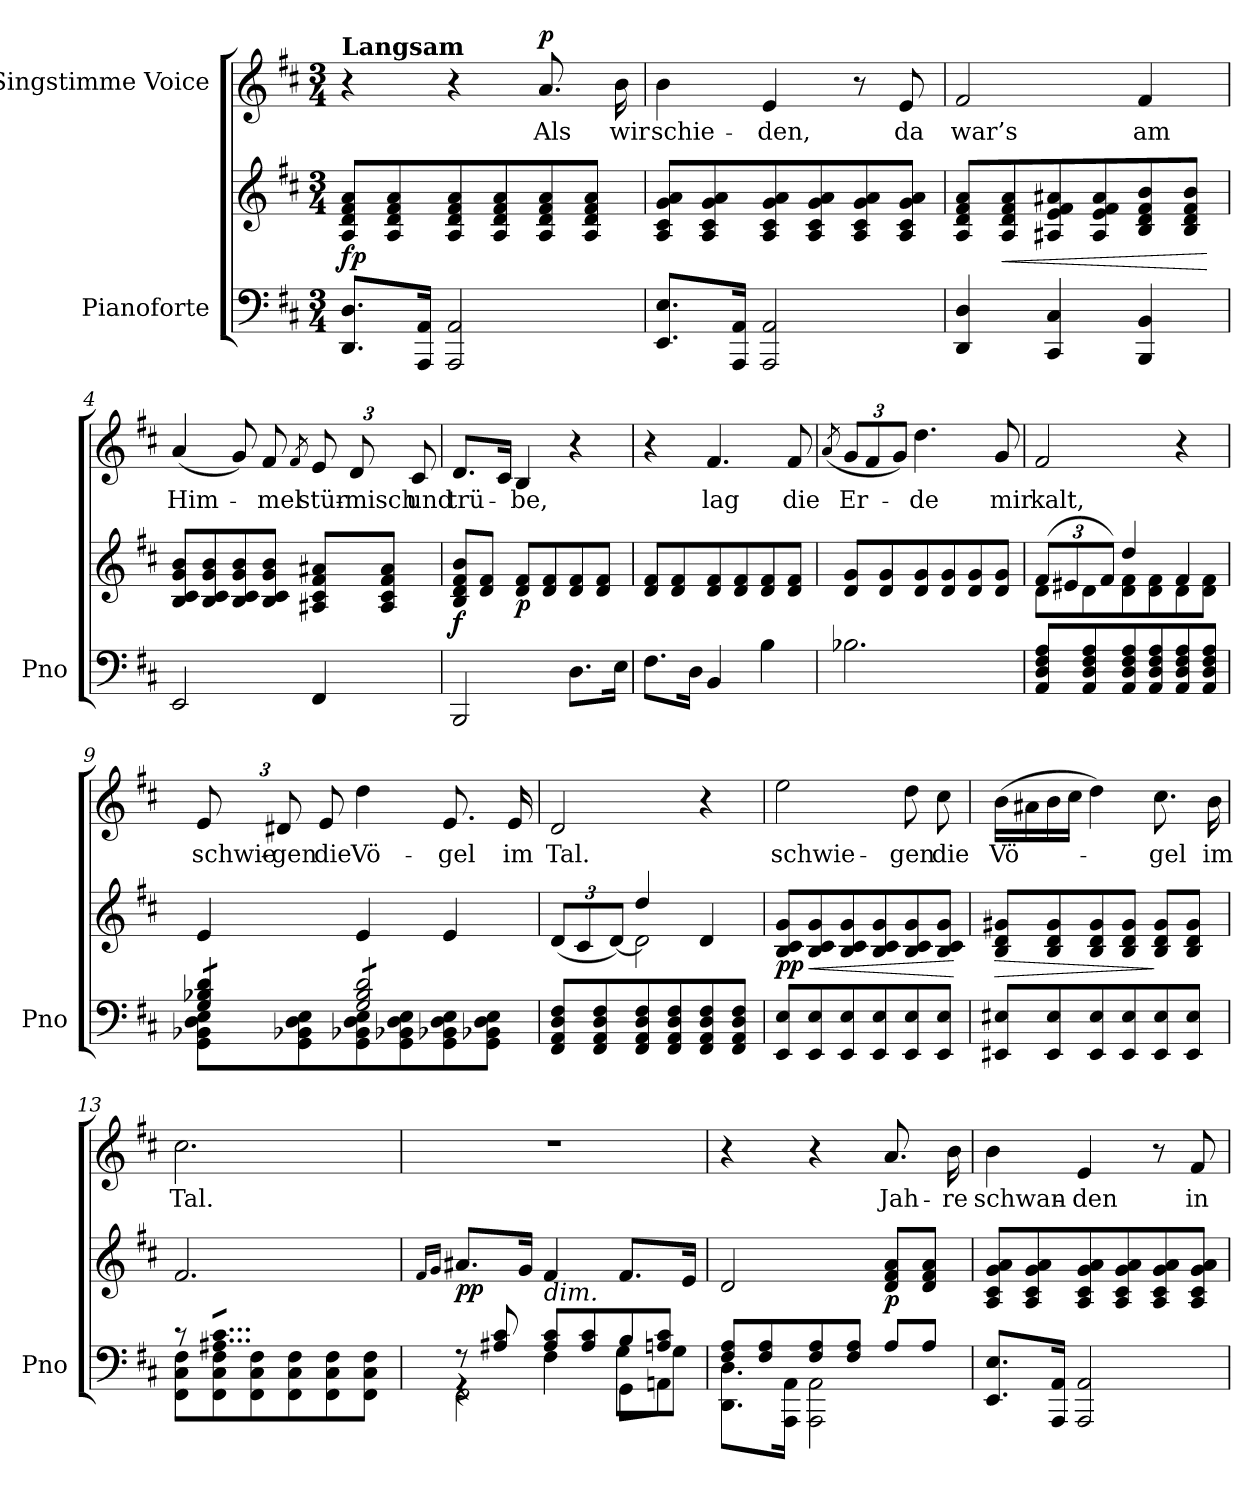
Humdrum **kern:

**kern	**kern	**dynam	**kern	**text	**dynam
*part2	*part2	*part2	*part1	*part1	*part1
*staff3	*staff2	*staff2/3	*staff1	*staff1	*staff1
*I"Pianoforte	*	*	*I"Singstimme Voice	*	*
*I'Pno	*	*	*	*	*
*clefF4	*clefG2	*	*clefG2	*	*
*k[f#c#]	*k[f#c#]	*	*k[f#c#]	*	*
*M3/4	*M3/4	*	*M3/4	*	*
=1	=1	=1	=1	=1	=1
!	!	!	!LO:TX:a:B:t=Langsam	!	!
!	!	!LO:DY:b	!	!	!
8.DD/ 8.D/L	8A/ 8d/ 8f#/ 8a/L	fp	4r	.	.
.	8A/ 8d/ 8f#/ 8a/	.	.	.	.
16AAA/ 16AA/Jk	.	.	.	.	.
2AAA/ 2AA/	8A/ 8d/ 8f#/ 8a/	.	4r	.	.
.	8A/ 8d/ 8f#/ 8a/	.	.	.	.
!	!	!	!	!LO:LY:b	!LO:DY:a
.	8A/ 8d/ 8f#/ 8a/	.	8.a/	Als	p
.	8A/ 8d/ 8f#/ 8a/J	.	.	.	.
!	!	!	!	!LO:LY:b	!
.	.	.	16b\	wir	.
=2	=2	=2	=2	=2	=2
!	!	!	!	!LO:LY:b	!
8.EE/ 8.E/L	8A/ 8c#/ 8g/ 8a/L	.	4b\	schie-	.
.	8A/ 8c#/ 8g/ 8a/	.	.	.	.
16AAA/ 16AA/Jk	.	.	.	.	.
!	!	!	!	!LO:LY:b	!
2AAA/ 2AA/	8A/ 8c#/ 8g/ 8a/	.	4e/	-den,	.
.	8A/ 8c#/ 8g/ 8a/	.	.	.	.
.	8A/ 8c#/ 8g/ 8a/	.	8r	.	.
!	!	!	!	!LO:LY:b	!
.	8A/ 8c#/ 8g/ 8a/J	.	8e/	da	.
=3	=3	=3	=3	=3	=3
!	!	!	!	!LO:LY:b	!
4DD/ 4D/	8A/ 8d/ 8f#/ 8a/L	.	2f#/	war’s	.
!	!	!LO:HP:b	!	!	!
.	8A/ 8d/ 8f#/ 8a/	<	.	.	.
4CC#/ 4C#/	8A#X/ 8e/ 8f#/ 8a#X/	.	.	.	.
.	8A#/ 8e/ 8f#/ 8a#/	.	.	.	.
!	!	!	!	!LO:LY:b	!
4BBB/ 4BB/	8B/ 8d/ 8f#/ 8b/	.	4f#/	am	.
.	8B/ 8d/ 8f#/ 8b/J	.	.	.	.
.	.	[	.	.	.
=4	=4	=4	=4	=4	=4
!	!	!	!	!LO:LY:b	!
2EE/	8B/ 8c#/ 8g/ 8b/L	.	(<4a/	Him-	.
.	8B/ 8c#/ 8g/ 8b/	.	.	.	.
.	8B/ 8c#/ 8g/ 8b/	.	8g/)	.	.
!	!	!	!	!LO:LY:b	!
.	8B/ 8c#/ 8g/ 8b/J	.	8f#/	-mel	.
.	.	.	8qf#/	.	.
*	*	*	*Xbrackettup	*	*
!	!	!	!	!LO:LY:b	!
4FF#/	8A#X/ 8c#/ 8f#/ 8a#X/L	.	12e/	stür-	.
!	!	!	!	!LO:LY:b	!
.	.	.	12d/	-misch	.
.	8A#/ 8c#/ 8f#/ 8a#/J	.	.	.	.
!	!	!	!	!LO:LY:b	!
.	.	.	12c#/	und	.
!!LO:LB:g=z
=5	=5	=5	=5	=5	=5
!	!	!LO:DY:b	!	!LO:LY:b	!
2BBB/	8B/ 8d/ 8f#/ 8b/L	f	8.d/L	trü-	.
.	8d/ 8f#/J	.	.	.	.
.	.	.	16c#/Jk	.	.
!	!	!LO:DY:b	!	!LO:LY:b	!
.	8d/ 8f#/L	p	4B/	-be,	.
.	8d/ 8f#/	.	.	.	.
8.D\L	8d/ 8f#/	.	4r	.	.
.	8d/ 8f#/J	.	.	.	.
16E\Jk	.	.	.	.	.
=6	=6	=6	=6	=6	=6
8.F#\L	8d/ 8f#/L	.	4r	.	.
.	8d/ 8f#/	.	.	.	.
16D\Jk	.	.	.	.	.
!	!	!	!	!LO:LY:b	!
4BB/	8d/ 8f#/	.	4.f#/	lag	.
.	8d/ 8f#/	.	.	.	.
4B\	8d/ 8f#/	.	.	.	.
!	!	!	!	!LO:LY:b	!
.	8d/ 8f#/J	.	8f#/	die	.
=7	=7	=7	=7	=7	=7
.	.	.	(>8qa/	.	.
!	!	!	!	!LO:LY:b	!
2.B-X\	8d/ 8g/L	.	12g/L	Er-	.
.	.	.	12f#/	.	.
.	8d/ 8g/	.	.	.	.
.	.	.	12g/J)	.	.
!	!	!	!	!LO:LY:b	!
.	8d/ 8g/	.	4.dd\	-de	.
.	8d/ 8g/	.	.	.	.
.	8d/ 8g/	.	.	.	.
!	!	!	!	!LO:LY:b	!
.	8d/ 8g/J	.	8g/	mir	.
=8	=8	=8	=8	=8	=8
*	*Xbrackettup	*	*	*	*
*	*^	*	*	*	*
!	!	!	!	!	!LO:LY:b	!
8AA/ 8D/ 8F#/ 8A/L	(>12f#/L	8d\L	.	2f#/	kalt,	.
.	12e#X/	.	.	.	.	.
8AA/ 8D/ 8F#/ 8A/	.	8d\	.	.	.	.
.	12f#/J)	.	.	.	.	.
8AA/ 8D/ 8F#/ 8A/	4dd/	8d\ 8f#\	.	.	.	.
8AA/ 8D/ 8F#/ 8A/	.	8d\ 8f#\	.	.	.	.
8AA/ 8D/ 8F#/ 8A/	4f#/	8d\	.	4r	.	.
8AA/ 8D/ 8F#/ 8A/J	.	8d\ 8f#\J	.	.	.	.
=9	=9	=9	=9	=9	=9	=9
*^	*	*	*	*	*	*
!	!	!	!	!	!	!LO:LY:b	!
*	*	*v	*v	*	*	*	*
*tremolo	*	*	*	*	*	*
8G/ 8B-X/ 8d/L	8GG\ 8BB-X\ 8D\ 8E\L	4e/	.	12e/	schwie-	.
!	!	!	!	!	!LO:LY:b	!
.	.	.	.	12d#X/	-gen	.
8G/ 8B-/ 8d/J	8GG\ 8BB-X\ 8D\ 8E\	.	.	.	.	.
!	!	!	!	!	!LO:LY:b	!
.	.	.	.	12e/	die	.
!	!	!	!	!	!LO:LY:b	!
8G/ 8B-/ 8d/L	8GG\ 8BB-X\ 8D\ 8E\	4e/	.	4dd\	Vö-	.
8G/ 8B-/ 8d/	8GG\ 8BB-X\ 8D\ 8E\	.	.	.	.	.
!	!	!	!	!	!LO:LY:b	!
8G/ 8B-/ 8d/	8GG\ 8BB-X\ 8D\ 8E\	4e/	.	8.e/	-gel	.
8G/ 8B-/ 8d/J	8GG\ 8BB-X\ 8D\ 8E\J	.	.	.	.	.
*Xtremolo	*	*	*	*	*	*
!	!	!	!	!	!LO:LY:b	!
.	.	.	.	16e/	im	.
*v	*v	*	*	*	*	*
!!LO:LB:g=z
=10	=10	=10	=10	=10	=10
*	*^	*	*	*	*
!	!	!	!	!	!LO:LY:b	!
8FF#/ 8AA/ 8D/ 8F#/L	(>12d/L	4ryy	.	2d/	Tal.	.
.	12c#/	.	.	.	.	.
8FF#/ 8AA/ 8D/ 8F#/	.	.	.	.	.	.
.	[12d/J)	.	.	.	.	.
8FF#/ 8AA/ 8D/ 8F#/	4dd/	2d\]	.	.	.	.
8FF#/ 8AA/ 8D/ 8F#/	.	.	.	.	.	.
8FF#/ 8AA/ 8D/ 8F#/	4d/	.	.	4r	.	.
8FF#/ 8AA/ 8D/ 8F#/J	.	.	.	.	.	.
*	*v	*v	*	*	*	*
=11	=11	=11	=11	=11	=11
!	!	!LO:DY:b	!	!LO:LY:b	!
8EE/ 8E/L	8B/ 8c#/ 8g/L	pp	2ee\	schwie-	.
!	!	!LO:HP:b	!	!	!
8EE/ 8E/	8B/ 8c#/ 8g/	<	.	.	.
8EE/ 8E/	8B/ 8c#/ 8g/	.	.	.	.
8EE/ 8E/	8B/ 8c#/ 8g/	.	.	.	.
!	!	!	!	!LO:LY:b	!
8EE/ 8E/	8B/ 8c#/ 8g/	.	8dd\	-gen	.
!	!	!	!	!LO:LY:b	!
8EE/ 8E/J	8B/ 8c#/ 8g/J	.	8cc#\	die	.
.	.	[	.	.	.
=12	=12	=12	=12	=12	=12
!	!	!LO:HP:b	!	!LO:LY:b	!
8EE#X/ 8E#X/L	8B/ 8d/ 8g#X/L	>	(>16b\LL	Vö-	.
.	.	.	16a#X\	.	.
8EE#/ 8E#/	8B/ 8d/ 8g#/	.	16b\	.	.
.	.	.	16cc#\JJ	.	.
8EE#/ 8E#/	8B/ 8d/ 8g#/	.	4dd\)	.	.
8EE#/ 8E#/	8B/ 8d/ 8g#/J	.	.	.	.
!	!	!	!	!LO:LY:b	!
8EE#/ 8E#/	8B/ 8d/ 8g#/L	]	8.cc#\	-gel	.
8EE#/ 8E#/J	8B/ 8d/ 8g#/J	.	.	.	.
!	!	!	!	!LO:LY:b	!
.	.	.	16b\	im	.
=13	=13	=13	=13	=13	=13
*^	*	*	*	*	*
!	!	!	!	!	!LO:LY:b	!
*tremolo	*	*	*	*	*	*
8r	8FF#\ 8C#\ 8F#\L	2.f#/	.	2.cc#\	Tal.	.
8A#X/ 8c#/L	8FF#\ 8C#\ 8F#\	.	.	.	.	.
8A#/ 8c#/	8FF#\ 8C#\ 8F#\	.	.	.	.	.
8A#/ 8c#/	8FF#\ 8C#\ 8F#\	.	.	.	.	.
8A#/ 8c#/	8FF#\ 8C#\ 8F#\	.	.	.	.	.
8A#/ 8c#/J	8FF#\ 8C#\ 8F#\J	.	.	.	.	.
*Xtremolo	*	*	*	*	*	*
*v	*v	*	*	*	*	*
=14	=14	=14	=14	=14	=14
.	16qf#/LL	.	.	.	.
.	16qg/JJ	.	.	.	.
*^	*	*	*	*	*
*	*^	*	*	*	*	*
!	!	!	!	!LO:DY:b	!	!	!
8rF	2FF#\	4rGG	8.a#X/L	pp	2.r	.	.
8A#X/ 8c#/	.	.	.	.	.	.	.
.	.	.	16g/Jk	.	.	.	.
!	!	!	!LO:TX:b:i:t=dim.	!	!	!	!
8A#/ 8c#/L	.	4F#\	4f#/	.	.	.	.
8A#/ 8c#/	.	.	.	.	.	.	.
8B/	8GG\L	8G\L	8.f#/L	.	.	.	.
8An/ 8c#/J	8AAn\J	8G\J	.	.	.	.	.
.	.	.	16e/Jk	.	.	.	.
*	*v	*v	*	*	*	*	*
!!LO:PB:g=z
=15	=15	=15	=15	=15	=15	=15
8F#/ 8A/L	8.DD\ 8.D\L	2d/	.	4r	.	.
8F#/ 8A/	.	.	.	.	.	.
.	16AAA\ 16AA\Jk	.	.	.	.	.
8F#/ 8A/	2AAA\ 2AA\	.	.	4r	.	.
8F#/ 8A/J	.	.	.	.	.	.
!	!	!	!LO:DY:b	!	!LO:LY:b	!
8A/L	.	8d/ 8f#/ 8a/L	p	8.a/	Jah-	.
8A/J	.	8d/ 8f#/ 8a/J	.	.	.	.
!	!	!	!	!	!LO:LY:b	!
.	.	.	.	16b\	-re	.
*v	*v	*	*	*	*	*
=16	=16	=16	=16	=16	=16
!	!	!	!	!LO:LY:b	!
8.EE/ 8.E/L	8A/ 8c#/ 8g/ 8a/L	.	4b\	schwan-	.
.	8A/ 8c#/ 8g/ 8a/	.	.	.	.
16AAA/ 16AA/Jk	.	.	.	.	.
!	!	!	!	!LO:LY:b	!
2AAA/ 2AA/	8A/ 8c#/ 8g/ 8a/	.	4e/	-den	.
.	8A/ 8c#/ 8g/ 8a/	.	.	.	.
.	8A/ 8c#/ 8g/ 8a/	.	8r	.	.
!	!	!	!	!LO:LY:b	!
.	8A/ 8c#/ 8g/ 8a/J	.	8f#/	in-	.
=	=	=	=	=	=
*-	*-	*-	*-	*-	*-
